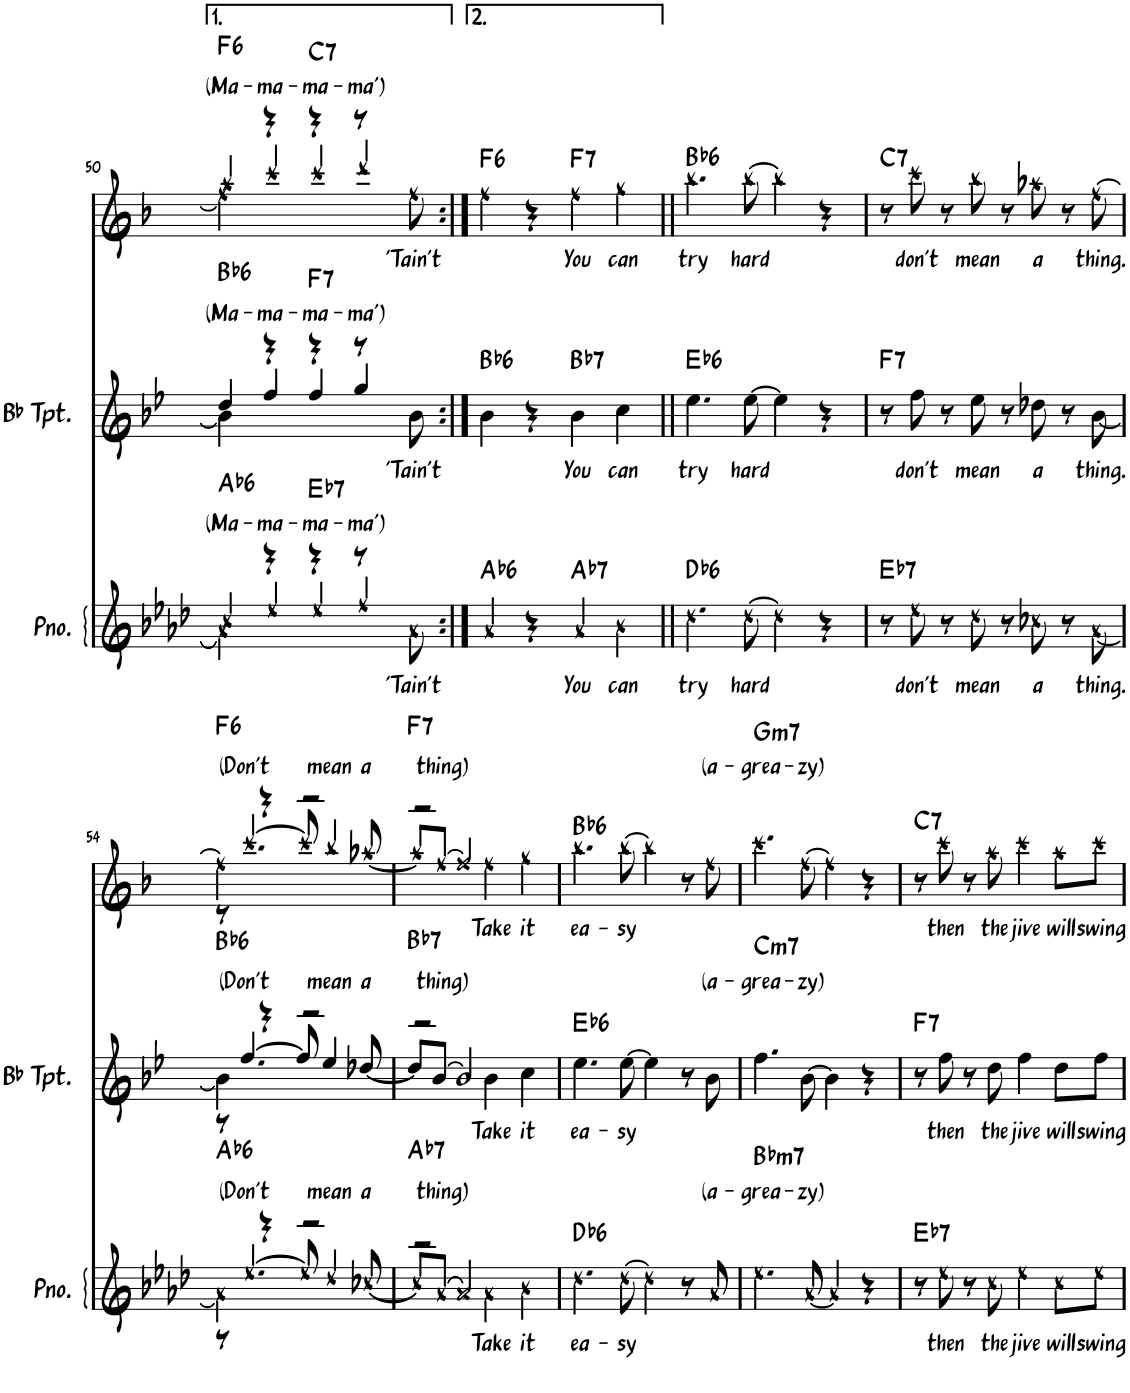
**kern	**text	**harte	**kern	**text	**harte	**kern	**text	**harte
*part3	*part3	*part3	*part2	*part2	*part2	*part1	*part1	*part1
*staff3	*staff3	*	*staff2	*staff2	*	*staff1	*staff1	*
*I"Piano	*	*	*I"Bb Trumpet	*	*	*I"Alto Sax	*	*
*I'Pno.	*	*	*I'Bb Tpt.	*	*	*I'Sax	*	*
!!LO:PB:g=z
*clefG2	*	*	*clefG2	*	*	*clefG2	*	*
*	*	*	*Trd1c2	*	*	*Trd5c9	*	*
*k[b-e-a-d-]	*	*	*k[b-e-]	*	*	*k[b-]	*	*
*M4/4	*	*	*M4/4	*	*	*M4/4	*	*
=50	=50	=50	=50	=50	=50	=50	=50	=50
*^	*	*	*	*	*	*	*	*
!	!	!LO:LY:a	!LO:H:kt=6	!	!LO:LY:a	!LO:H:kt=6	!	!LO:LY:a	!LO:H:kt=6
*	*	*	*	*^	*	*	*^	*	*
4a-\]	4cc/	(Ma-	Ab:maj6	4b-\]	4dd/	(Ma-	Bb:maj6	4ff\]	4aa/	(Ma-	F:maj6
!	!	!LO:LY:a	!	!	!	!LO:LY:a	!	!	!	!LO:LY:a	!
4r	4ee-/	-ma-	.	4r	4ff/	-ma-	.	4r	4ccc/	-ma-	.
!	!	!LO:LY:a	!LO:H:kt=7	!	!	!LO:LY:a	!LO:H:kt=7	!	!	!LO:LY:a	!LO:H:kt=7
4r	4ee-/	-ma-	Eb:7	4r	4ff/	-ma-	F:7	4r	4ccc/	-ma-	C:7
!	!	!LO:LY:a	!	!	!	!LO:LY:a	!	!	!	!LO:LY:a	!
8r	4ff/	-ma')	.	8r	4gg/	-ma')	.	8r	4ddd/	-ma')	.
!	!	!LO:LY:b	!	!	!	!LO:LY:b	!	!	!	!LO:LY:b	!
8a-\	.	'Tain't	.	8b-\	.	'Tain't	.	8ff\	.	'Tain't	.
*v	*v	*	*	*	*	*	*	*v	*v	*	*
*	*	*	*v	*v	*	*	*	*	*
=51:|!	=51:|!	=51:|!	=51:|!	=51:|!	=51:|!	=51:|!	=51:|!	=51:|!
!	!	!LO:H:kt=6	!	!	!LO:H:kt=6	!	!	!LO:H:kt=6
4a-/	.	Ab:maj6	4b-\	.	Bb:maj6	4ff\	.	F:maj6
4r	.	.	4r	.	.	4r	.	.
!	!LO:LY:b	!LO:H:kt=7	!	!LO:LY:b	!LO:H:kt=7	!	!LO:LY:b	!LO:H:kt=7
4a-/	You	Ab:7	4b-\	You	Bb:7	4ff\	You	F:7
!	!LO:LY:b	!	!	!LO:LY:b	!	!	!LO:LY:b	!
4b-\	can	.	4cc\	can	.	4gg\	can	.
=52||	=52||	=52||	=52||	=52||	=52||	=52||	=52||	=52||
!	!LO:LY:b	!LO:H:kt=6	!	!LO:LY:b	!LO:H:kt=6	!	!LO:LY:b	!LO:H:kt=6
4.dd-\	try	Db:maj6	4.ee-\	try	Eb:maj6	4.bb-\	try	Bb:maj6
!	!LO:LY:b	!	!	!LO:LY:b	!	!	!LO:LY:b	!
[8dd-\	hard	.	[8ee-\	hard	.	[8bb-\	hard	.
4dd-\]	.	.	4ee-\]	.	.	4bb-\]	.	.
4r	.	.	4r	.	.	4r	.	.
=53	=53	=53	=53	=53	=53	=53	=53	=53
!	!	!LO:H:kt=7	!	!	!LO:H:kt=7	!	!	!LO:H:kt=7
8r	.	Eb:7	8r	.	F:7	8r	.	C:7
!	!LO:LY:b	!	!	!LO:LY:b	!	!	!LO:LY:b	!
8ee-\	don't	.	8ff\	don't	.	8ccc\	don't	.
8r	.	.	8r	.	.	8r	.	.
!	!LO:LY:b	!	!	!LO:LY:b	!	!	!LO:LY:b	!
8dd-\	mean	.	8ee-\	mean	.	8bb-\	mean	.
8r	.	.	8r	.	.	8r	.	.
!	!LO:LY:b	!	!	!LO:LY:b	!	!	!LO:LY:b	!
8cc-X\	a	.	8dd-X\	a	.	8aa-X\	a	.
8r	.	.	8r	.	.	8r	.	.
!	!LO:LY:b	!	!	!LO:LY:b	!	!	!LO:LY:b	!
[8a-\	thing.	.	[8b-\	thing.	.	[>8ff\	thing.	.
!!LO:LB:g=z
=54	=54	=54	=54	=54	=54	=54	=54	=54
*^	*	*	*^	*	*	*^	*	*
!	!	!	!LO:H:kt=6	!	!	!	!LO:H:kt=6	!	!	!	!LO:H:kt=6
4a-\]	8r	.	Ab:maj6	4b-\]	8r	.	Bb:maj6	4ff\]	8r	.	F:maj6
!	!	!LO:LY:a	!	!	!	!LO:LY:a	!	!	!	!LO:LY:a	!
.	[4.ee-/	(Don't	.	.	[4.ff/	(Don't	.	.	[4.ccc/	(Don't	.
4r	.	.	.	4r	.	.	.	4r	.	.	.
2r	8ee-/]	.	.	2r	8ff/]	.	.	2r	8ccc/]	.	.
!	!	!LO:LY:a	!	!	!	!LO:LY:a	!	!	!	!LO:LY:a	!
.	4dd-/	mean	.	.	4ee-/	mean	.	.	4bb-/	mean	.
!	!	!LO:LY:a	!	!	!	!LO:LY:a	!	!	!	!LO:LY:a	!
.	[<8cc-X/	a	.	.	[<8dd-X/	a	.	.	[<8aa-X/	a	.
=55	=55	=55	=55	=55	=55	=55	=55	=55	=55	=55	=55
!	!	!	!LO:H:kt=7	!	!	!	!LO:H:kt=7	!	!	!	!LO:H:kt=7
2r	8cc-/L]	.	Ab:7	2r	8dd-/L]	.	Bb:7	2r	8aa-/L]	.	F:7
!	!	!LO:LY:a	!	!	!	!LO:LY:a	!	!	!	!LO:LY:a	!
.	[8a-/J	thing)	.	.	[8b-/J	thing)	.	.	[8ff/J	thing)	.
.	2a-/]	.	.	.	2b-/]	.	.	.	2ff/]	.	.
!	!	!LO:LY:b	!	!	!	!LO:LY:b	!	!	!	!LO:LY:b	!
4a-\	.	Take	.	4b-\	.	Take	.	4ff\	.	Take	.
!	!	!LO:LY:b	!	!	!	!LO:LY:b	!	!	!	!LO:LY:b	!
4b-\	4ryy	it	.	4cc\	4ryy	it	.	4gg\	4ryy	it	.
=56	=56	=56	=56	=56	=56	=56	=56	=56	=56	=56	=56
!	!	!LO:LY:b	!LO:H:kt=6	!	!	!LO:LY:b	!LO:H:kt=6	!	!	!LO:LY:b	!LO:H:kt=6
*v	*v	*	*	*	*	*	*	*v	*v	*	*
*	*	*	*v	*v	*	*	*	*	*
4.dd-\	ea-	Db:maj6	4.ee-\	ea-	Eb:maj6	4.bb-\	ea-	Bb:maj6
!	!LO:LY:b	!	!	!LO:LY:b	!	!	!LO:LY:b	!
[8dd-\	-sy	.	[8ee-\	-sy	.	[8bb-\	-sy	.
4dd-\]	.	.	4ee-\]	.	.	4bb-\]	.	.
8r	.	.	8r	.	.	8r	.	.
!	!LO:LY:a	!	!	!LO:LY:a	!	!	!LO:LY:a	!
8a-/	(a-	.	8b-\	(a-	.	8ff\	(a-	.
=57	=57	=57	=57	=57	=57	=57	=57	=57
!	!LO:LY:a	!LO:H:kt=m7	!	!LO:LY:a	!LO:H:kt=m7	!	!LO:LY:a	!LO:H:kt=m7
4.ee-\	-grea-	Bb:min7	4.ff\	-grea-	C:min7	4.ccc\	-grea-	G:min7
!	!LO:LY:a	!	!	!LO:LY:a	!	!	!LO:LY:a	!
[8a-/	-zy)	.	[8b-\	-zy)	.	[8ff\	-zy)	.
4a-/]	.	.	4b-\]	.	.	4ff\]	.	.
4r	.	.	4r	.	.	4r	.	.
=58	=58	=58	=58	=58	=58	=58	=58	=58
!	!	!LO:H:kt=7	!	!	!LO:H:kt=7	!	!	!LO:H:kt=7
8r	.	Eb:7	8r	.	F:7	8r	.	C:7
!	!LO:LY:b	!	!	!LO:LY:b	!	!	!LO:LY:b	!
8ee-\	then	.	8ff\	then	.	8ccc\	then	.
8r	.	.	8r	.	.	8r	.	.
!	!LO:LY:b	!	!	!LO:LY:b	!	!	!LO:LY:b	!
8cc\	the	.	8dd\	the	.	8aa\	the	.
!	!LO:LY:b	!	!	!LO:LY:b	!	!	!LO:LY:b	!
4ee-\	jive	.	4ff\	jive	.	4ccc\	jive	.
!	!LO:LY:b	!	!	!LO:LY:b	!	!	!LO:LY:b	!
8cc\L	will	.	8dd\L	will	.	8aa\L	will	.
!	!LO:LY:b	!	!	!LO:LY:b	!	!	!LO:LY:b	!
8ee-\J	swing	.	8ff\J	swing	.	8ccc\J	swing	.
=	=	=	=	=	=	=	=	=
*-	*-	*-	*-	*-	*-	*-	*-	*-
